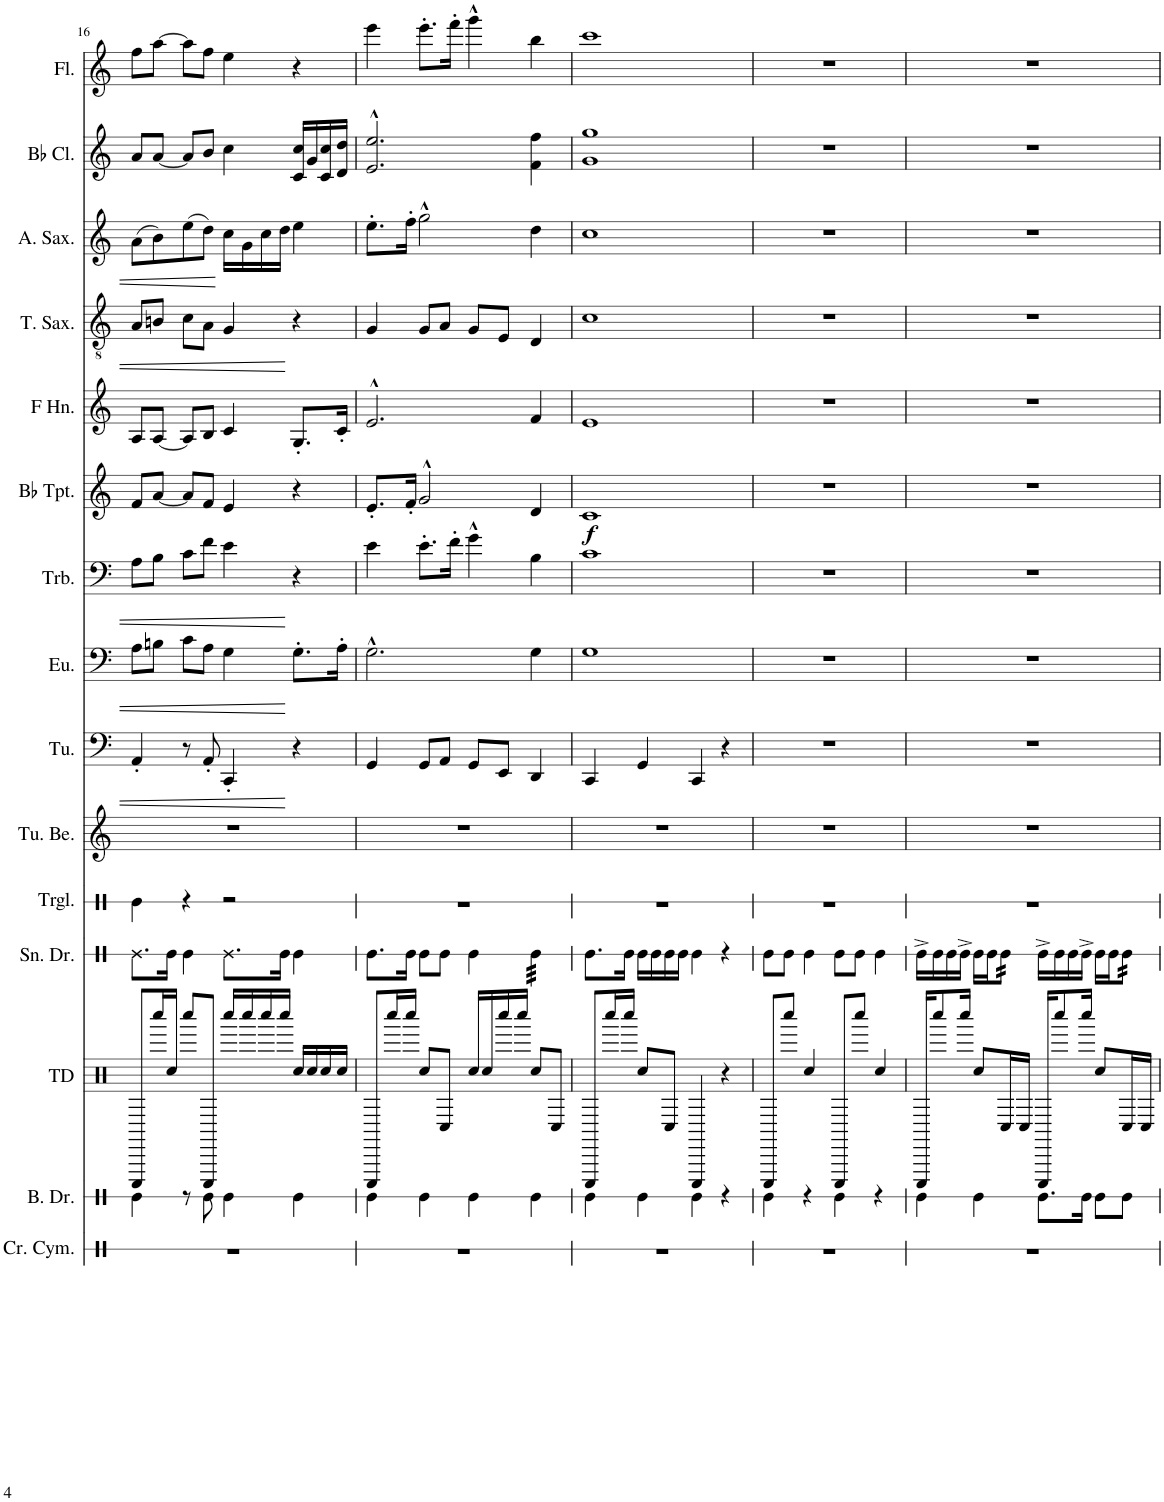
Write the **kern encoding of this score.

**kern	**kern	**kern	**kern	**kern	**kern	**kern	**kern	**kern	**kern	**dynam	**kern	**kern	**kern	**kern	**kern
*part15	*part14	*part13	*part12	*part11	*part10	*part9	*part8	*part7	*part6	*part6	*part5	*part4	*part3	*part2	*part1
*staff15	*staff14	*staff13	*staff12	*staff11	*staff10	*staff9	*staff8	*staff7	*staff6	*staff6	*staff5	*staff4	*staff3	*staff2	*staff1
*I"Crash Cymbal	*I"Bass Drum	*I"Tenor Drums	*I"Snare Drum	*I"Triangle	*I"Tubular Bells	*I"Tuba	*I"Euphonium	*I"Trombone	*I"Bb Trumpet	*	*I"Horn in F	*I"Tenor Saxophone	*I"Alto Saxophone	*I"Bb Clarinet	*I"Flute
*I'Cr. Cym.	*I'B. Dr.	*I'TD	*I'Sn. Dr.	*I'Trgl.	*I'Tu. Be.	*I'Tu.	*I'Eu.	*I'Trb.	*I'Bb Tpt.	*	*	*I'T. Sax.	*I'A. Sax.	*I'Bb Cl.	*I'Fl.
!!LO:PB:g=z
*clefX	*clefX	*clefX	*clefX	*clefX	*clefG2	*clefF4	*clefF4	*clefF4	*clefG2	*	*clefG2	*clefGv2	*clefG2	*clefG2	*clefG2
*	*	*	*	*	*	*	*	*	*ITrd1c2	*	*ITrd4c7	*ITrd8c14	*ITrd5c9	*ITrd1c2	*
*k[]	*k[]	*k[]	*k[]	*k[]	*k[]	*k[]	*k[]	*k[]	*k[]	*	*k[]	*k[]	*k[]	*k[]	*k[]
*M4/4	*M4/4	*M4/4	*M4/4	*M4/4	*M4/4	*M4/4	*M4/4	*M4/4	*M4/4	*	*M4/4	*M4/4	*M4/4	*M4/4	*M4/4
=16	=16	=16	=16	=16	=16	=16	=16	=16	=16	=16	=16	=16	=16	=16	=16
1r	4Re\	8CCC/L	8.Re\L	4Re\	1r	4AA'/	8A\L	8A\L	8f/L	.	8A/L	8A/L	(8a\L	8a/L	8ff\L
.	.	16cccc/L	.	.	.	.	8Bn\J	8B\J	[8a/J	.	[8A/J	8Bn/J	8b\)	[8a/J	[8aa\J
.	.	16cc/JJ	16Re\Jk	.	.	.	.	.	.	.	.	.	.	.	.
.	8r	8cccc/L	4Re\	4r	.	8r	8c\L	8c\L	8a/L]	.	8A/L]	8c\L	(8ee\	8a/L]	8aa\L]
.	8Re\	8CCC/J	.	.	.	8AA'/	8A\J	8f\J	8f/J	.	8B/J	8A\J	8dd\J)	8b/J	8ff\J
.	4Re\	16cccc/LL	8.Re\L	2r	.	4CC'/	4G\	4e\	4e/	.	4c/	4G/	16cc\LL	4cc\	4ee\
.	.	16cccc/	.	.	.	.	.	.	.	.	.	.	16g\	.	.
.	.	16cccc/	.	.	.	.	.	.	.	.	.	.	16cc\	.	.
.	.	16cccc/JJ	16Re\Jk	.	.	.	.	.	.	.	.	.	16dd\JJ	.	.
.	4Re\	16cc/LL	4Re\	.	.	4r	8.G'\L	4r	4r	.	8.G'/L	4r	4ee\	16c/ 16cc/LL	4r
.	.	16cc/	.	.	.	.	.	.	.	.	.	.	.	16g/	.
.	.	16cc/	.	.	.	.	.	.	.	.	.	.	.	16c/ 16cc/	.
.	.	16cc/JJ	.	.	.	.	16A'\Jk	.	.	.	16c'/Jk	.	.	16d/ 16dd/JJ	.
=17	=17	=17	=17	=17	=17	=17	=17	=17	=17	=17	=17	=17	=17	=17	=17
1r	4Re\	8CCC/L	8.Re\L	1r	1r	4GG/	2.G^^\	4e\	8.e'/L	.	2.e^^/	4G/	8.ee'\L	2.e/^^ 2.ee/^^	4eee\
.	.	16cccc/L	.	.	.	.	.	.	.	.	.	.	.	.	.
.	.	16cccc/JJ	16Re\Jk	.	.	.	.	.	16f'/Jk	.	.	.	16ff'\Jk	.	.
.	4Re\	8cc/L	8Re\L	.	.	8GG/L	.	8.e'\L	2g^^/	.	.	8G/L	2gg^^\	.	8.eee'\L
.	.	8C/J	8Re\J	.	.	8AA/J	.	.	.	.	.	8A/J	.	.	.
.	.	.	.	.	.	.	.	16f'\Jk	.	.	.	.	.	.	16fff'\Jk
.	4Re\	16cc/LL	4Re\	.	.	8GG/L	.	4g^^\	.	.	.	8G/L	.	.	4ggg^^\
.	.	16cc/	.	.	.	.	.	.	.	.	.	.	.	.	.
.	.	16cccc/	.	.	.	8EE/J	.	.	.	.	.	8E/J	.	.	.
.	.	16cccc/JJ	.	.	.	.	.	.	.	.	.	.	.	.	.
*	*	*	*tremolo	*	*	*	*	*	*	*	*	*	*	*	*
.	4Re\	8cc/L	32Re\LLL	.	.	4DD/	4G\	4B\	4d/	.	4f/	4D/	4dd\	4f\ 4ff\	4bb\
.	.	.	32Re\	.	.	.	.	.	.	.	.	.	.	.	.
.	.	.	32Re\	.	.	.	.	.	.	.	.	.	.	.	.
.	.	.	32Re\	.	.	.	.	.	.	.	.	.	.	.	.
.	.	8C/J	32Re\	.	.	.	.	.	.	.	.	.	.	.	.
.	.	.	32Re\	.	.	.	.	.	.	.	.	.	.	.	.
.	.	.	32Re\	.	.	.	.	.	.	.	.	.	.	.	.
.	.	.	32Re\JJJ	.	.	.	.	.	.	.	.	.	.	.	.
*	*	*	*Xtremolo	*	*	*	*	*	*	*	*	*	*	*	*
=18	=18	=18	=18	=18	=18	=18	=18	=18	=18	=18	=18	=18	=18	=18	=18
!	!	!	!	!	!	!	!	!	!	!LO:DY:b	!	!	!	!	!
1r	4Re\	8CCC/L	8.Re\L	1r	1r	4CC/	1G	1c	1c	f	1e	1c	1cc	1g 1gg	1ccc
.	.	16cccc/L	.	.	.	.	.	.	.	.	.	.	.	.	.
.	.	16cccc/JJ	16Re\Jk	.	.	.	.	.	.	.	.	.	.	.	.
.	4Re\	8cc/L	16Re\LL	.	.	4GG/	.	.	.	.	.	.	.	.	.
.	.	.	16Re\	.	.	.	.	.	.	.	.	.	.	.	.
.	.	8C/J	16Re\	.	.	.	.	.	.	.	.	.	.	.	.
.	.	.	16Re\JJ	.	.	.	.	.	.	.	.	.	.	.	.
.	4Re\	4CCC/	4Re\	.	.	4CC/	.	.	.	.	.	.	.	.	.
.	4r	4r	4r	.	.	4r	.	.	.	.	.	.	.	.	.
=19	=19	=19	=19	=19	=19	=19	=19	=19	=19	=19	=19	=19	=19	=19	=19
1r	4Re\	8CCC/L	8Re\L	1r	1r	1r	1r	1r	1r	.	1r	1r	1r	1r	1r
.	.	8cccc/J	8Re\J	.	.	.	.	.	.	.	.	.	.	.	.
.	4r	4cc/	4Re\	.	.	.	.	.	.	.	.	.	.	.	.
.	4Re\	8CCC/L	8Re\L	.	.	.	.	.	.	.	.	.	.	.	.
.	.	8cccc/J	8Re\J	.	.	.	.	.	.	.	.	.	.	.	.
.	4r	4cc/	4Re\	.	.	.	.	.	.	.	.	.	.	.	.
=20	=20	=20	=20	=20	=20	=20	=20	=20	=20	=20	=20	=20	=20	=20	=20
1r	4Re\	16CCC/KL	16Re^\LL	1r	1r	1r	1r	1r	1r	.	1r	1r	1r	1r	1r
.	.	8cccc/	16Re\	.	.	.	.	.	.	.	.	.	.	.	.
.	.	.	16Re\	.	.	.	.	.	.	.	.	.	.	.	.
.	.	16cccc/Jk	16Re^\JJ	.	.	.	.	.	.	.	.	.	.	.	.
.	4Re\	8cc/L	16Re\LL	.	.	.	.	.	.	.	.	.	.	.	.
.	.	.	16Re\J	.	.	.	.	.	.	.	.	.	.	.	.
*	*	*	*tremolo	*	*	*	*	*	*	*	*	*	*	*	*
.	.	16C/L	32Re\	.	.	.	.	.	.	.	.	.	.	.	.
.	.	.	32Re\	.	.	.	.	.	.	.	.	.	.	.	.
.	.	16C/JJ	32Re\	.	.	.	.	.	.	.	.	.	.	.	.
.	.	.	32Re\JJJ	.	.	.	.	.	.	.	.	.	.	.	.
*	*	*	*Xtremolo	*	*	*	*	*	*	*	*	*	*	*	*
.	8.Re\L	16CCC/KL	16Re^\LL	.	.	.	.	.	.	.	.	.	.	.	.
.	.	8cccc/	16Re\	.	.	.	.	.	.	.	.	.	.	.	.
.	.	.	16Re\	.	.	.	.	.	.	.	.	.	.	.	.
.	16Re\Jk	16cccc/Jk	16Re^\JJ	.	.	.	.	.	.	.	.	.	.	.	.
.	8Re\L	8cc/L	16Re\LL	.	.	.	.	.	.	.	.	.	.	.	.
.	.	.	16Re\J	.	.	.	.	.	.	.	.	.	.	.	.
*	*	*	*tremolo	*	*	*	*	*	*	*	*	*	*	*	*
.	8Re\J	16C/L	32Re\	.	.	.	.	.	.	.	.	.	.	.	.
.	.	.	32Re\	.	.	.	.	.	.	.	.	.	.	.	.
.	.	16C/JJ	32Re\	.	.	.	.	.	.	.	.	.	.	.	.
.	.	.	32Re\JJJ	.	.	.	.	.	.	.	.	.	.	.	.
*	*	*	*Xtremolo	*	*	*	*	*	*	*	*	*	*	*	*
=	=	=	=	=	=	=	=	=	=	=	=	=	=	=	=
*-	*-	*-	*-	*-	*-	*-	*-	*-	*-	*-	*-	*-	*-	*-	*-
